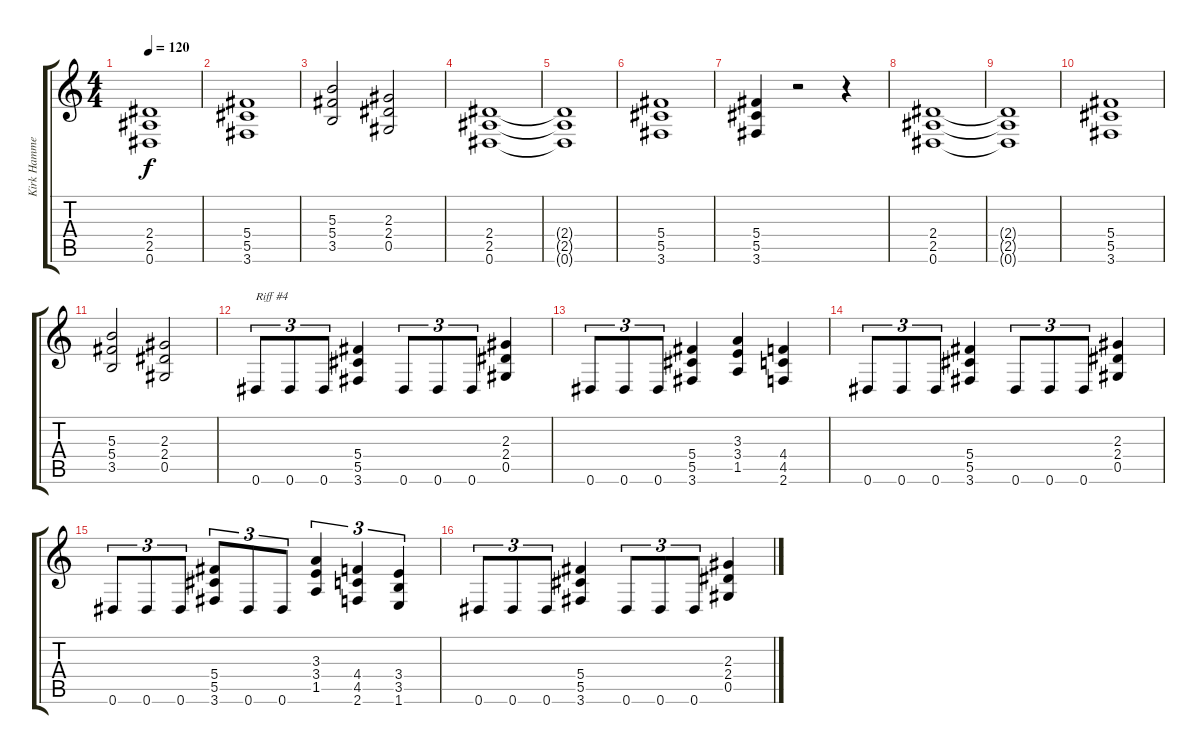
\track ("Kirk Hammet" "Kirk Hamme") {instrument distortionguitar}
\staff {score tabs}
\tuning (Eb4 Bb3 Gb3 Db3 Ab2 Eb2) {hide}
\ts (4 4)
\tempo 120
\clef g2
\ks c
(2.4{t} 2.5{t} 0.6{t}).1{dy f} |
(5.4 5.5 3.6).1 |
(5.3 5.4 3.5).2 (2.3 2.4 0.5).2 |
(2.4 2.5 0.6).1 |
(2.4{t} 2.5{t} 0.6{t}).1 |
(5.4 5.5 3.6).1 |
(5.4 5.5 3.6).4 r.2 r.4 |
(2.4 2.5 0.6).1 |
(2.4{t} 2.5{t} 0.6{t}).1 |
(5.4 5.5 3.6).1 |
(5.3 5.4 3.5).2 (2.3 2.4 0.5).2 |
0.6.8{tu (3 2) txt "Riff #4"} 0.6.8{tu (3 2)} 0.6.8{tu (3 2)} (5.4 5.5 3.6).4 0.6.8{tu (3 2)} 0.6.8{tu (3 2)} 0.6.8{tu (3 2)} (2.3 2.4 0.5).4 |
0.6.8{tu (3 2)} 0.6.8{tu (3 2)} 0.6.8{tu (3 2)} (5.4 5.5 3.6).4 (3.3 3.4 1.5).4 (4.4 4.5 2.6).4 |
0.6.8{tu (3 2)} 0.6.8{tu (3 2)} 0.6.8{tu (3 2)} (5.4 5.5 3.6).4 0.6.8{tu (3 2)} 0.6.8{tu (3 2)} 0.6.8{tu (3 2)} (2.3 2.4 0.5).4 |
0.6.8{tu (3 2)} 0.6.8{tu (3 2)} 0.6.8{tu (3 2)} (5.4 5.5 3.6).8{tu (3 2)} 0.6.8{tu (3 2)} 0.6.8{tu (3 2)} (3.3 3.4 1.5).4{tu (3 2)} (4.4 4.5 2.6).4{tu (3 2)} (3.4 3.5 1.6).4{tu (3 2)} |
0.6.8{tu (3 2)} 0.6.8{tu (3 2)} 0.6.8{tu (3 2)} (5.4 5.5 3.6).4 0.6.8{tu (3 2)} 0.6.8{tu (3 2)} 0.6.8{tu (3 2)} (2.3 2.4 0.5).4
